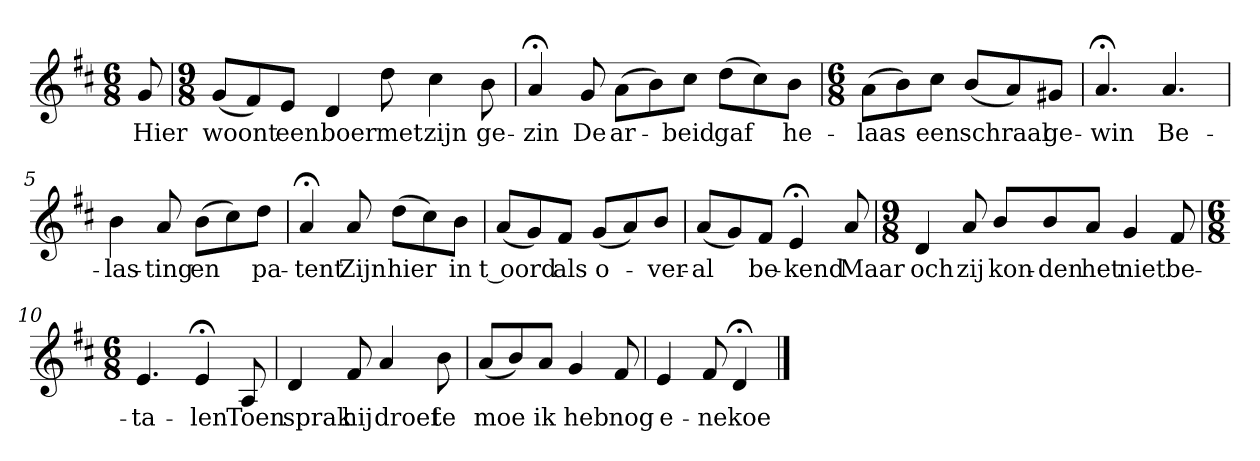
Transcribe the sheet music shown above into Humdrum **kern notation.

**kern	**text
*part1	*part1
*staff1	*staff1
*k[f#c#]	*
*D:	*
*M6/8	*
*MM120	*
=	=
8g	Hier
=1	=1
*M9/8	*
(8gL	woont
8f#)	.
8eJ	een
4d	boer
8dd	met
4cc#	zijn
8b	ge-
=2	=2
4a;<	-zin
8g	De
(8aL	ar-
8b)	.
8cc#J	-beid
(8ddL	gaf
8cc#)	.
8bJ	he-
=3	=3
*M6/8	*
(8aL	-laas
8b)	.
8cc#J	een
(8bL	schraal
8a)	.
8g#XJ	ge-
=4	=4
4.a;<	-win
4.a	Be-
=5	=5
4b	-las-
8a	-ting
(8bL	en
8cc#)	.
8ddJ	pa-
=6	=6
4a;<	-tent
8a	Zijn
(8ddL	hier
8cc#)	.
8bJ	in
=7	=7
(8aL	t oord
8g)	.
8f#J	als
(8gL	o-
8a)	.
8bJ	-ver-
=8	=8
(8aL	-al
8g)	.
8f#J	be-
4e;<	-kend
8a	Maar
=9	=9
*M9/8	*
4d	och
8a	zij
8bL	kon-
8b	-den
8aJ	het
4g	niet
8f#	be-
=10	=10
*M6/8	*
4.e	-ta-
4e;<	-len
8A	Toen
=11	=11
4d	sprak
8f#	hij
4a	droef
8b	te
=12	=12
(8aL	moe
8b)	.
8aJ	ik
4g	heb
8f#	nog
=13	=13
4e	e-
8f#	-ne
4d;<	koe
==	==
*-	*-
